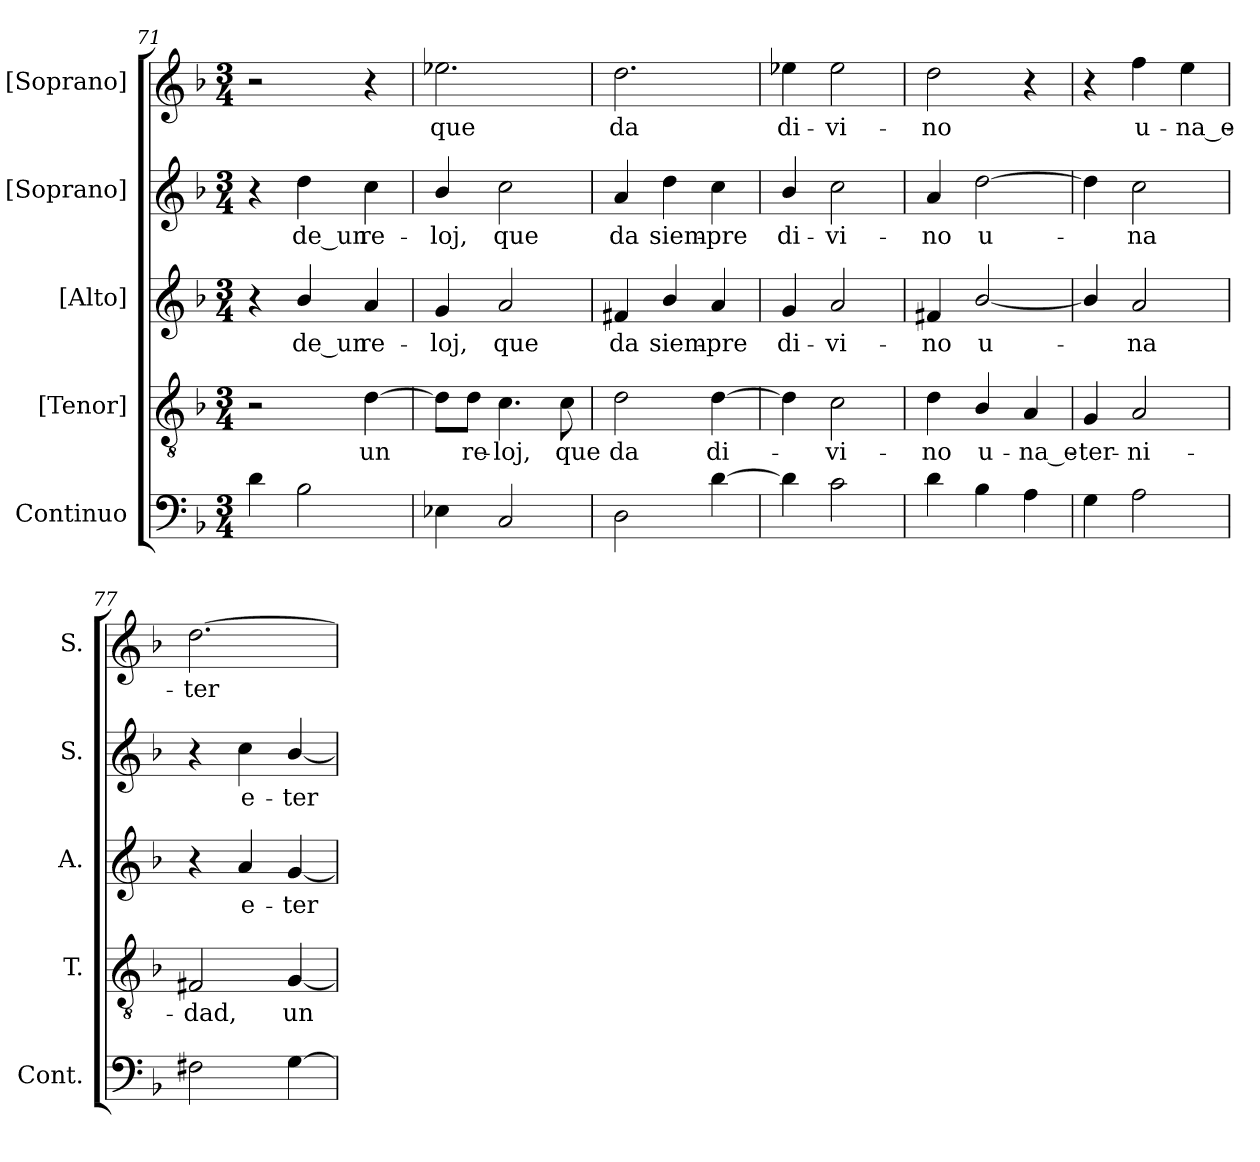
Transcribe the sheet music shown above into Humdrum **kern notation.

**kern	**kern	**text	**kern	**text	**kern	**text	**kern	**text
*part5	*part4	*part4	*part3	*part3	*part2	*part2	*part1	*part1
*staff5	*staff4	*staff4	*staff3	*staff3	*staff2	*staff2	*staff1	*staff1
*I"Continuo	*I"[Tenor]	*	*I"[Alto]	*	*I"[Soprano]	*	*I"[Soprano]	*
*I'Cont.	*I'T.	*	*I'A.	*	*I'S.	*	*I'S.	*
!!LO:LB:g=z
*clefF4	*clefGv2	*	*clefG2	*	*clefG2	*	*clefG2	*
*	*ITrd7c12	*	*	*	*	*	*	*
*k[b-]	*k[b-]	*	*k[b-]	*	*k[b-]	*	*k[b-]	*
*F:	*F:	*	*F:	*	*F:	*	*F:	*
*M3/4	*M3/4	*	*M3/4	*	*M3/4	*	*M3/4	*
=71	=71	=71	=71	=71	=71	=71	=71	=71
4di\	2r	.	4r	.	4r	.	2r	.
!	!	!	!	!LO:LY:b:color=#000000	!	!	!	!
!	!	!	!	!	!	!LO:LY:b:color=#000000	!	!
2B-i\	.	.	4b-i/	de_un	4ddi\	de_un	.	.
!	!	!LO:LY:b:color=#000000	!	!	!	!	!	!
!	!	!	!	!LO:LY:b:color=#000000	!	!	!	!
!	!	!	!	!	!	!LO:LY:b:color=#000000	!	!
.	[4Di\	un	4ai/	re-	4cci\	re-	4r	.
=72	=72	=72	=72	=72	=72	=72	=72	=72
!	!	!	!	!LO:LY:b:color=#000000	!	!	!	!
!	!	!	!	!	!	!LO:LY:b:color=#000000	!	!
!	!	!	!	!	!	!	!	!LO:LY:b:color=#000000
4E-Xi\	8Di\L]	.	4gi/	-loj,	4b-i/	-loj,	2.ee-Xi\	que
!	!	!LO:LY:b:color=#000000	!	!	!	!	!	!
.	8Di\J	re-	.	.	.	.	.	.
!	!	!LO:LY:b:color=#000000	!	!	!	!	!	!
!	!	!	!	!LO:LY:b:color=#000000	!	!	!	!
!	!	!	!	!	!	!LO:LY:b:color=#000000	!	!
2Ci/	4.Ci\	-loj,	2ai/	que	2cci\	que	.	.
!	!	!LO:LY:b:color=#000000	!	!	!	!	!	!
.	8Ci\	que	.	.	.	.	.	.
=73	=73	=73	=73	=73	=73	=73	=73	=73
!	!	!LO:LY:b:color=#000000	!	!	!	!	!	!
!	!	!	!	!LO:LY:b:color=#000000	!	!	!	!
!	!	!	!	!	!	!LO:LY:b:color=#000000	!	!
!	!	!	!	!	!	!	!	!LO:LY:b:color=#000000
2Di\	2Di\	da	4f#Xi/	da	4ai/	da	2.ddi\	da
!	!	!	!	!LO:LY:b:color=#000000	!	!	!	!
!	!	!	!	!	!	!LO:LY:b:color=#000000	!	!
.	.	.	4b-i/	siem-	4ddi\	siem-	.	.
!	!	!LO:LY:b:color=#000000	!	!	!	!	!	!
!	!	!	!	!LO:LY:b:color=#000000	!	!	!	!
!	!	!	!	!	!	!LO:LY:b:color=#000000	!	!
[4di\	[4Di\	di-	4ai/	-pre	4cci\	-pre	.	.
=74	=74	=74	=74	=74	=74	=74	=74	=74
!	!	!	!	!LO:LY:b:color=#000000	!	!	!	!
!	!	!	!	!	!	!LO:LY:b:color=#000000	!	!
!	!	!	!	!	!	!	!	!LO:LY:b:color=#000000
4di\]	4Di\]	.	4gi/	di-	4b-i/	di-	4ee-Xi\	di-
!	!	!LO:LY:b:color=#000000	!	!	!	!	!	!
!	!	!	!	!LO:LY:b:color=#000000	!	!	!	!
!	!	!	!	!	!	!LO:LY:b:color=#000000	!	!
!	!	!	!	!	!	!	!	!LO:LY:b:color=#000000
2ci\	2Ci\	-vi-	2ai/	-vi-	2cci\	-vi-	2ee-i\	-vi-
=75	=75	=75	=75	=75	=75	=75	=75	=75
!	!	!LO:LY:b:color=#000000	!	!	!	!	!	!
!	!	!	!	!LO:LY:b:color=#000000	!	!	!	!
!	!	!	!	!	!	!LO:LY:b:color=#000000	!	!
!	!	!	!	!	!	!	!	!LO:LY:b:color=#000000
4di\	4Di\	-no	4f#Xi/	-no	4ai/	-no	2ddi\	-no
!	!	!LO:LY:b:color=#000000	!	!	!	!	!	!
!	!	!	!	!LO:LY:b:color=#000000	!	!	!	!
!	!	!	!	!	!	!LO:LY:b:color=#000000	!	!
4B-i\	4BB-i/	u-	[2b-i/	u-	[2ddi\	u-	.	.
!	!	!LO:LY:b:color=#000000	!	!	!	!	!	!
4Ai\	4AAi/	-na_e-	.	.	.	.	4r	.
=76	=76	=76	=76	=76	=76	=76	=76	=76
!	!	!LO:LY:b:color=#000000	!	!	!	!	!	!
4Gi\	4GGi/	-ter-	4b-i/]	.	4ddi\]	.	4r	.
!	!	!LO:LY:b:color=#000000	!	!	!	!	!	!
!	!	!	!	!LO:LY:b:color=#000000	!	!	!	!
!	!	!	!	!	!	!LO:LY:b:color=#000000	!	!
!	!	!	!	!	!	!	!	!LO:LY:b:color=#000000
2Ai\	2AAi/	-ni-	2ai/	-na	2cci\	-na	4ffi\	u-
!	!	!	!	!	!	!	!	!LO:LY:b:color=#000000
.	.	.	.	.	.	.	4eei\	-na_e-
=77	=77	=77	=77	=77	=77	=77	=77	=77
!	!	!LO:LY:b:color=#000000	!	!	!	!	!	!
!	!	!	!	!	!	!	!	!LO:LY:b:color=#000000
2F#Xi\	2FF#Xi/	-dad,	4r	.	4r	.	[2.ddi\	-ter-
!	!	!	!	!LO:LY:b:color=#000000	!	!	!	!
!	!	!	!	!	!	!LO:LY:b:color=#000000	!	!
.	.	.	4ai/	e-	4cci\	e-	.	.
!	!	!LO:LY:b:color=#000000	!	!	!	!	!	!
!	!	!	!	!LO:LY:b:color=#000000	!	!	!	!
!	!	!	!	!	!	!LO:LY:b:color=#000000	!	!
[4Gi\	[4GGi/	un-	[4gi/	-ter-	[4b-i/	-ter-	.	.
=	=	=	=	=	=	=	=	=
*-	*-	*-	*-	*-	*-	*-	*-	*-
